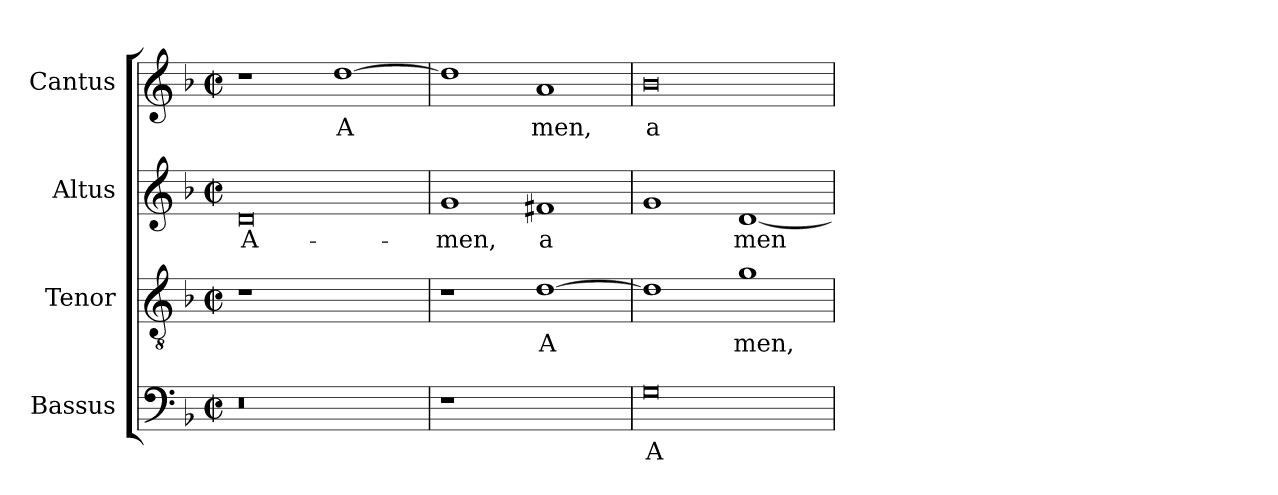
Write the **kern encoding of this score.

**kern	**text	**kern	**text	**kern	**text	**kern	**text
*part4	*part4	*part3	*part3	*part2	*part2	*part1	*part1
*staff4	*staff4	*staff3	*staff3	*staff2	*staff2	*staff1	*staff1
*I"Bassus	*	*I"Tenor	*	*I"Altus	*	*I"Cantus	*
!!LO:PB:g=z
*stria5	*	*stria5	*	*stria5	*	*stria5	*
*clefF4	*	*clefGv2	*	*clefG2	*	*clefG2	*
*k[b-]	*	*k[b-]	*	*k[b-]	*	*k[b-]	*
*F:	*	*F:	*	*F:	*	*F:	*
*M2/2	*	*M2/2	*	*M2/2	*	*M2/2	*
*met(c|)	*	*met(c|)	*	*met(c|)	*	*met(c|)	*
=1	=1	=1	=1	=1	=1	=1	=1
!	!	!	!	!	!LO:LY:b:cj	!	!
0r	.	1r	.	0d	A-	1r	.
!	!	!	!	!	!	!	!LO:LY:b:cj
.	.	1ryy	.	.	.	[>1dd	A-
=2	=2	=2	=2	=2	=2	=2	=2
!	!	!	!	!	!LO:LY:b:cj	!	!LO:LY:b:cj
1r	.	1r	.	1g	-men,	1dd]	--
!	!	!	!LO:LY:b:cj	!	!LO:LY:b:cj	!	!LO:LY:b:cj
1ryy	.	[>1d	A	1f#X	a-	1a	-men,
=3	=3	=3	=3	=3	=3	=3	=3
!	!LO:LY:b:cj	!	!LO:LY:b:cj	!	!LO:LY:b:cj	!	!LO:LY:b:cj
0G	A-	1d]	.	1g	--	0b-	a-
!	!	!	!LO:LY:b:cj	!	!LO:LY:b:cj	!	!
.	.	1g	men,	[<1d	-men	.	.
=	=	=	=	=	=	=	=
*-	*-	*-	*-	*-	*-	*-	*-
